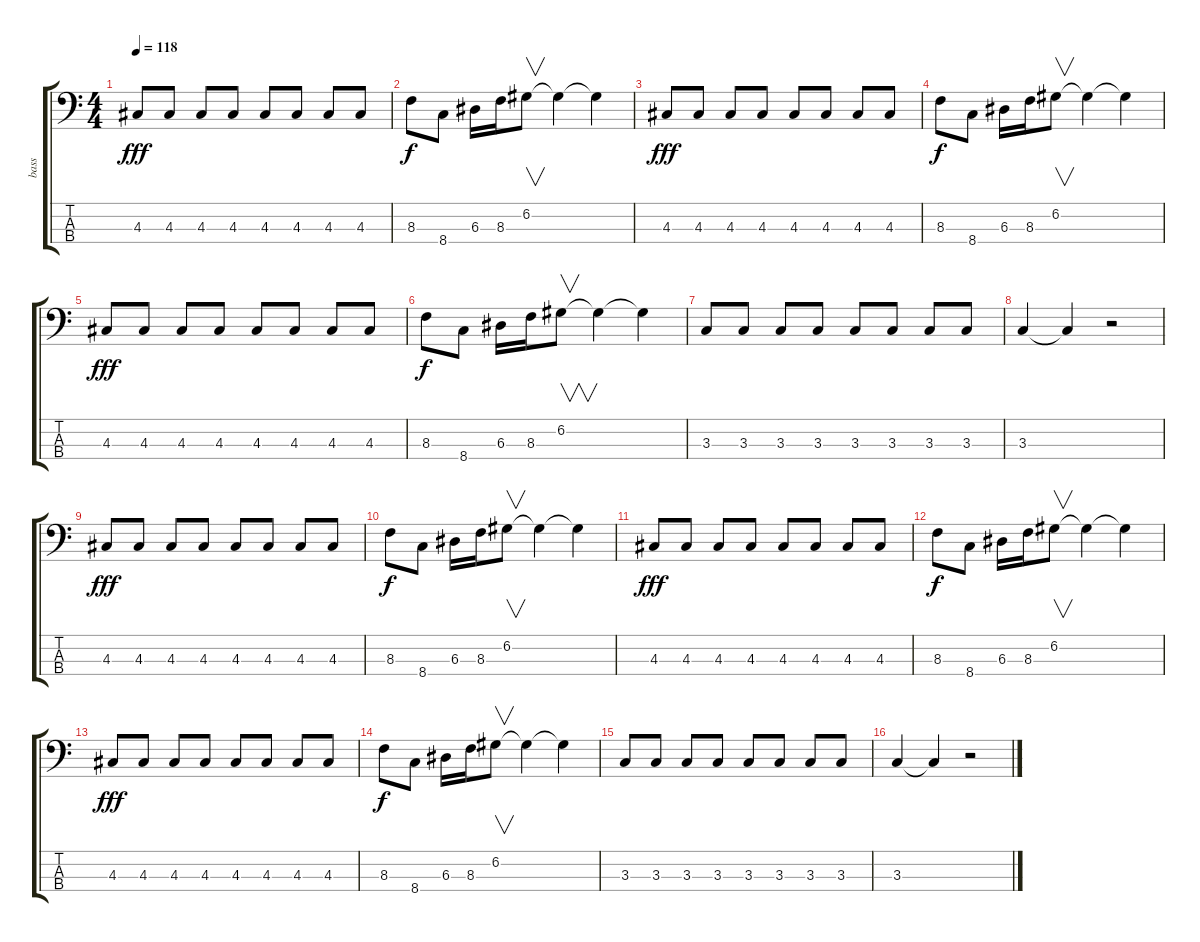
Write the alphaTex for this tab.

\track ("bass" "bass") {instrument electricbassfinger}
\staff {score tabs}
\tuning (G2 D2 A1 E1) {hide}
\ts (4 4)
\tempo 118
\clef f4
\ks c
4.3.8{dy fff} 4.3.8 4.3.8 4.3.8 4.3.8 4.3.8 4.3.8 4.3.8 |
8.3.8{dy f} 8.4.8 6.3.16 8.3.16 6.2.8{v} 6.2{t}.4 6.2{t}.4 |
4.3.8{dy fff} 4.3.8 4.3.8 4.3.8 4.3.8 4.3.8 4.3.8 4.3.8 |
8.3.8{dy f} 8.4.8 6.3.16 8.3.16 6.2.8{v} 6.2{t}.4 6.2{t}.4 |
4.3.8{dy fff} 4.3.8 4.3.8 4.3.8 4.3.8 4.3.8 4.3.8 4.3.8 |
8.3.8{dy f} 8.4.8 6.3.16 8.3.16 6.2.8{v} 6.2{t}.4 6.2{t}.4 |
3.3.8 3.3.8 3.3.8 3.3.8 3.3.8 3.3.8 3.3.8 3.3.8 |
3.3.4 3.3{t}.4 r.2 |
4.3.8{dy fff} 4.3.8 4.3.8 4.3.8 4.3.8 4.3.8 4.3.8 4.3.8 |
8.3.8{dy f} 8.4.8 6.3.16 8.3.16 6.2.8{v} 6.2{t}.4 6.2{t}.4 |
4.3.8{dy fff} 4.3.8 4.3.8 4.3.8 4.3.8 4.3.8 4.3.8 4.3.8 |
8.3.8{dy f} 8.4.8 6.3.16 8.3.16 6.2.8{v} 6.2{t}.4 6.2{t}.4 |
4.3.8{dy fff} 4.3.8 4.3.8 4.3.8 4.3.8 4.3.8 4.3.8 4.3.8 |
8.3.8{dy f} 8.4.8 6.3.16 8.3.16 6.2.8{v} 6.2{t}.4 6.2{t}.4 |
3.3.8 3.3.8 3.3.8 3.3.8 3.3.8 3.3.8 3.3.8 3.3.8 |
3.3.4 3.3{t}.4 r.2
